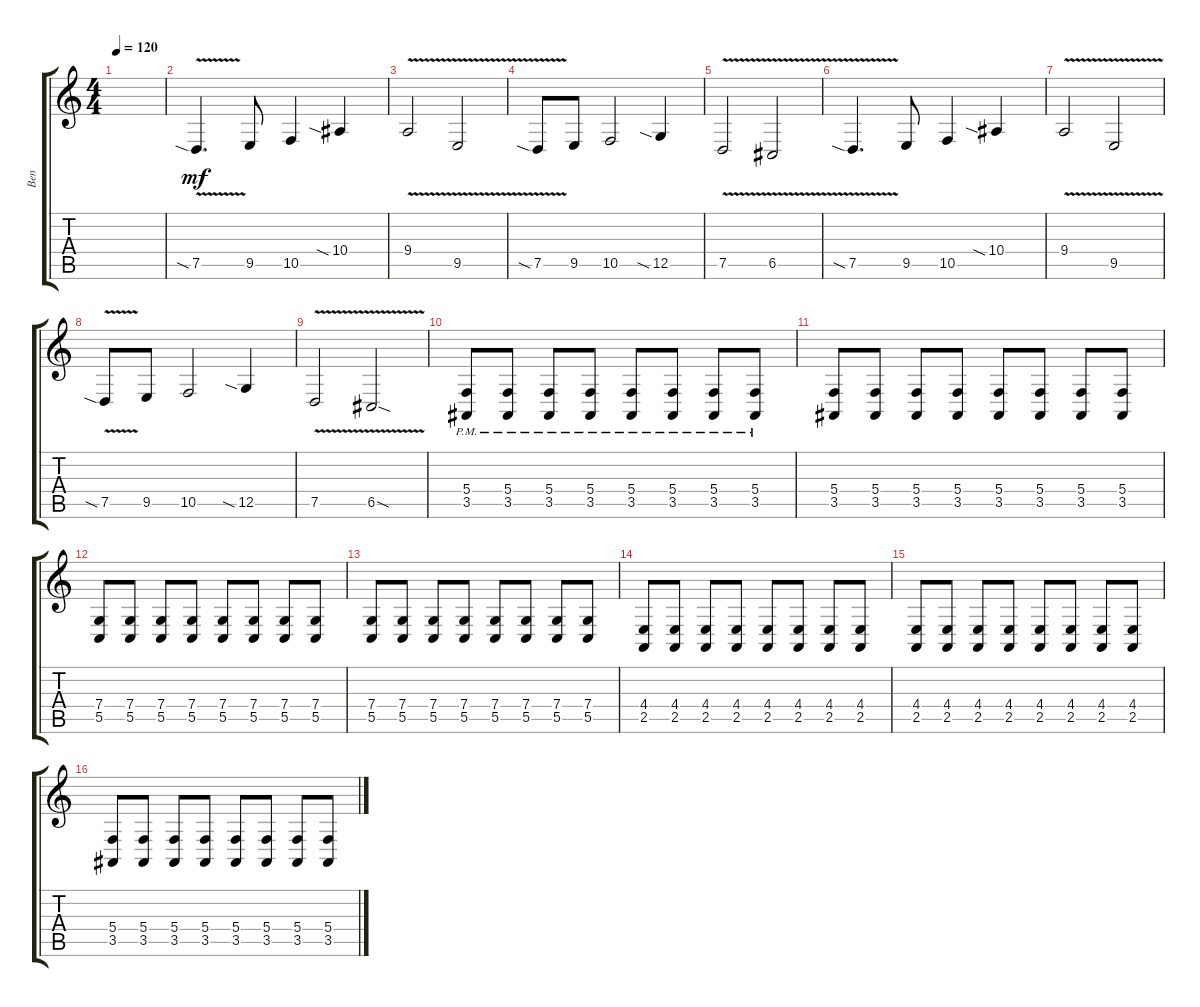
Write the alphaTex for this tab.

\track ("Ben" "Ben") {instrument fx1rain}
\staff {score tabs}
\tuning (D4 A3 F3 C3 G2 C2) {hide}
\ts (4 4)
\tempo 120
\clef g2
\ks c
|
7.5{v sia}.4{d dy mf} 9.5.8 10.5.4 10.4{sia}.4 |
9.4{v}.2 9.5{v}.2 |
7.5{v sia}.8 9.5.8 10.5.2 12.5{sia}.4 |
7.5{v}.2 6.5{v}.2 |
7.5{v sia}.4{d} 9.5.8 10.5.4 10.4{sia}.4 |
9.4{v}.2 9.5{v}.2 |
7.5{v sia}.8 9.5.8 10.5.2 12.5{sia}.4 |
7.5{v}.2 6.5{v sod}.2 |
(5.4{pm} 3.5{pm}).8 (5.4{pm} 3.5{pm}).8 (5.4{pm} 3.5{pm}).8 (5.4{pm} 3.5{pm}).8 (5.4{pm} 3.5{pm}).8 (5.4{pm} 3.5{pm}).8 (5.4{pm} 3.5{pm}).8 (5.4{pm} 3.5{pm}).8 |
(5.4 3.5).8 (5.4 3.5).8 (5.4 3.5).8 (5.4 3.5).8 (5.4 3.5).8 (5.4 3.5).8 (5.4 3.5).8 (5.4 3.5).8 |
(7.4 5.5).8 (7.4 5.5).8 (7.4 5.5).8 (7.4 5.5).8 (7.4 5.5).8 (7.4 5.5).8 (7.4 5.5).8 (7.4 5.5).8 |
(7.4 5.5).8 (7.4 5.5).8 (7.4 5.5).8 (7.4 5.5).8 (7.4 5.5).8 (7.4 5.5).8 (7.4 5.5).8 (7.4 5.5).8 |
(4.4 2.5).8 (4.4 2.5).8 (4.4 2.5).8 (4.4 2.5).8 (4.4 2.5).8 (4.4 2.5).8 (4.4 2.5).8 (4.4 2.5).8 |
(4.4 2.5).8 (4.4 2.5).8 (4.4 2.5).8 (4.4 2.5).8 (4.4 2.5).8 (4.4 2.5).8 (4.4 2.5).8 (4.4 2.5).8 |
(5.4 3.5).8 (5.4 3.5).8 (5.4 3.5).8 (5.4 3.5).8 (5.4 3.5).8 (5.4 3.5).8 (5.4 3.5).8 (5.4 3.5).8
